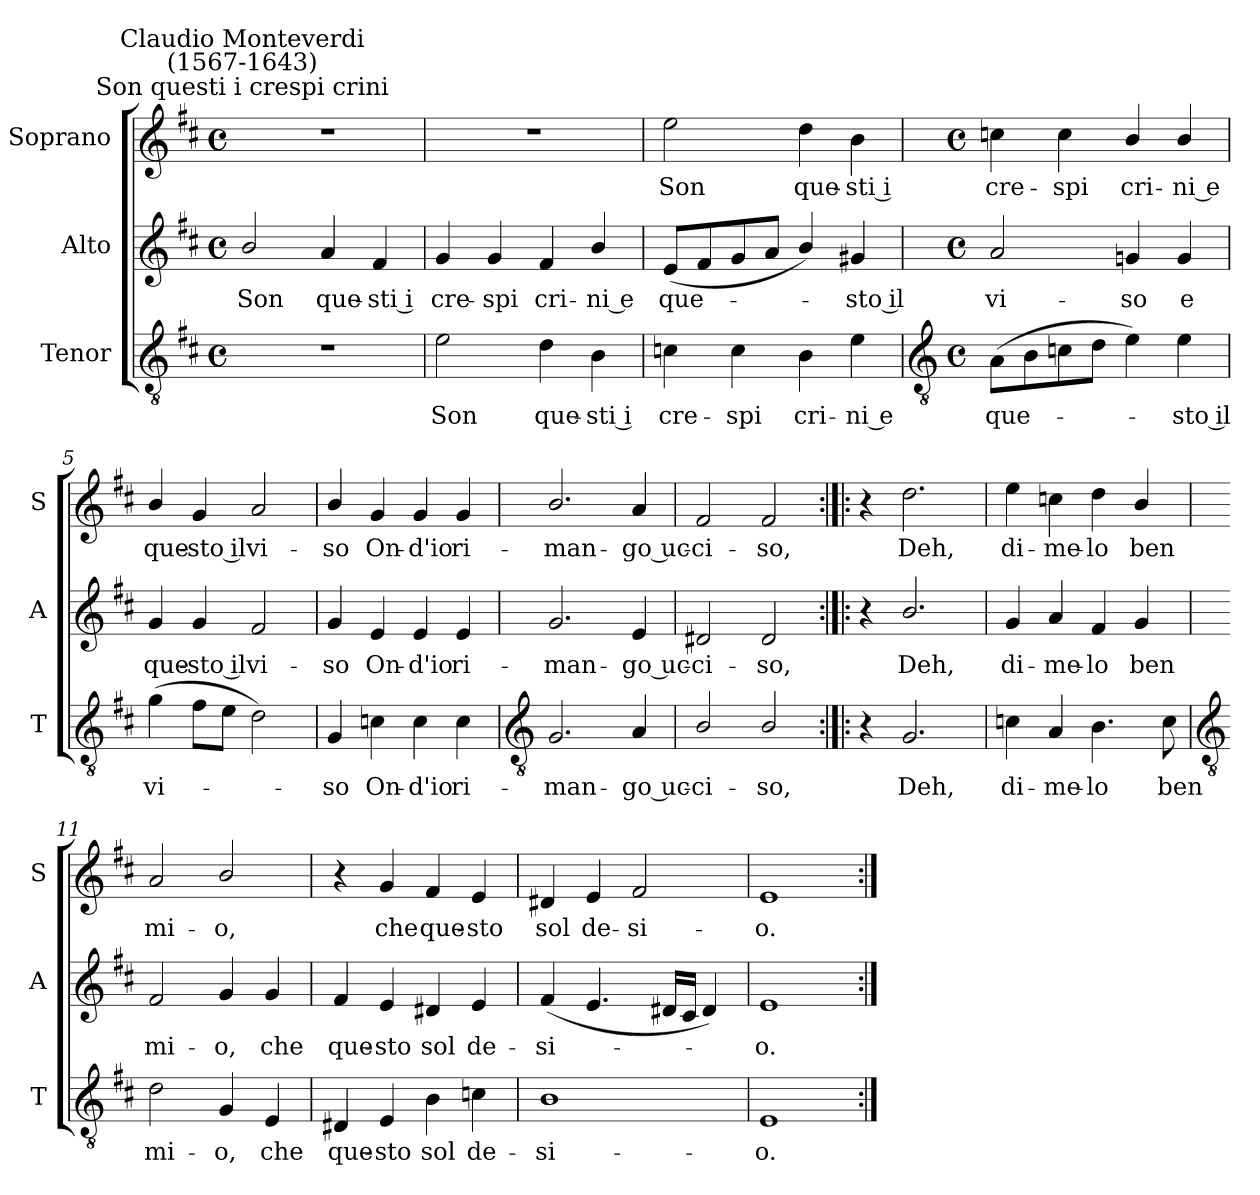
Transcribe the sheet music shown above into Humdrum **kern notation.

**kern	**text	**kern	**text	**kern	**text
*part3	*part3	*part2	*part2	*part1	*part1
*staff3	*staff3	*staff2	*staff2	*staff1	*staff1
*I"Tenor	*	*I"Alto	*	*I"Soprano	*
*I'T	*	*I'A	*	*I'S	*
*clefGv2	*	*clefG2	*	*clefG2	*
*k[f#c#]	*	*k[f#c#]	*	*k[f#c#]	*
*D:	*	*D:	*	*D:	*
*M4/4	*	*M4/4	*	*M4/4	*
*met(c)	*	*met(c)	*	*met(c)	*
=1	=1	=1	=1	=1	=1
!	!	!	!	!LO:TX:a:cj:t=Son questi i crespi crini	!
!	!	!	!	!LO:TX:a:cj:t=Claudio Monteverdi\n(1567-1643)	!
!	!	!	!LO:LY:b	!	!
1r	.	2b/	Son	1r	.
!	!	!	!LO:LY:b	!	!
.	.	4a	que-	.	.
!	!	!	!LO:LY:b	!	!
.	.	4f#	-sti i	.	.
=2	=2	=2	=2	=2	=2
!	!LO:LY:b	!	!LO:LY:b	!	!
2e	Son	4g	cre-	1r	.
!	!	!	!LO:LY:b	!	!
.	.	4g	-spi	.	.
!	!LO:LY:b	!	!LO:LY:b	!	!
4d	que-	4f#	cri-	.	.
!	!LO:LY:b	!	!LO:LY:b	!	!
4B	-sti i	4b/	-ni e	.	.
=3	=3	=3	=3	=3	=3
!	!LO:LY:b	!	!LO:LY:b	!	!LO:LY:b
4cn	cre-	(<8eL	que-	2ee	Son
.	.	8f#	.	.	.
!	!LO:LY:b	!	!	!	!
4c	-spi	8g	.	.	.
.	.	8aJ	.	.	.
!	!LO:LY:b	!	!	!	!LO:LY:b
4B	cri-	4b/)	.	4dd	que-
!	!LO:LY:b	!	!LO:LY:b	!	!LO:LY:b
4e	-ni e	4g#X	sto il	4b	-sti i
!!LO:LB:g=z
=4	=4	=4	=4	=4	=4
*clefGv2	*	*	*	*	*
*M4/4	*	*M4/4	*	*M4/4	*
*met(c)	*	*met(c)	*	*met(c)	*
!	!LO:LY:b	!	!LO:LY:b	!	!LO:LY:b
(>8AL	que-	2a	vi-	4ccn	cre-
8B	.	.	.	.	.
!	!	!	!	!	!LO:LY:b
8cn	.	.	.	4cc	-spi
8dJ	.	.	.	.	.
!	!	!	!LO:LY:b	!	!LO:LY:b
4e)	.	4gn	-so	4b/	cri-
!	!LO:LY:b	!	!LO:LY:b	!	!LO:LY:b
4e	sto il	4g	e	4b/	-ni e
=5	=5	=5	=5	=5	=5
!	!LO:LY:b	!	!LO:LY:b	!	!LO:LY:b
(>4g	vi-	4g	que-	4b/	que-
!	!	!	!LO:LY:b	!	!LO:LY:b
8f#L	.	4g	-sto il	4g	-sto il
8eJ	.	.	.	.	.
!	!	!	!LO:LY:b	!	!LO:LY:b
2d)	.	2f#	vi-	2a	vi-
=6	=6	=6	=6	=6	=6
!	!LO:LY:b	!	!LO:LY:b	!	!LO:LY:b
4G	so	4g	-so	4b/	-so
!	!LO:LY:b	!	!LO:LY:b	!	!LO:LY:b
4cn	On-	4e	On-	4g	On-
!	!LO:LY:b	!	!LO:LY:b	!	!LO:LY:b
4c	-d'io	4e	-d'io	4g	-d'io
!	!LO:LY:b	!	!LO:LY:b	!	!LO:LY:b
4c	ri-	4e	ri-	4g	ri-
!!LO:LB:g=z
=7	=7	=7	=7	=7	=7
*clefGv2	*	*	*	*	*
!	!LO:LY:b	!	!LO:LY:b	!	!LO:LY:b
2.G	-man-	2.g	-man-	2.b/	-man-
!	!LO:LY:b	!	!LO:LY:b	!	!LO:LY:b
4A	-go uc-	4e	-go uc-	4a	-go uc-
=8	=8	=8	=8	=8	=8
!	!LO:LY:b	!	!LO:LY:b	!	!LO:LY:b
2B/	-ci-	2d#X	-ci-	2f#	-ci-
!	!LO:LY:b	!	!LO:LY:b	!	!LO:LY:b
2B/	-so,	2d#	-so,	2f#	-so,
=9:|!|:	=9:|!|:	=9:|!|:	=9:|!|:	=9:|!|:	=9:|!|:
4r	.	4r	.	4r	.
!	!LO:LY:b	!	!LO:LY:b	!	!LO:LY:b
2.G	Deh,	2.b/	Deh,	2.dd	Deh,
=10	=10	=10	=10	=10	=10
!	!LO:LY:b	!	!LO:LY:b	!	!LO:LY:b
4cn	di-	4g	di-	4ee	di-
!	!LO:LY:b	!	!LO:LY:b	!	!LO:LY:b
4A	-me-	4a	-me-	4ccn	-me-
!	!LO:LY:b	!	!LO:LY:b	!	!LO:LY:b
4.B	-lo	4f#	-lo	4dd	-lo
!	!	!	!LO:LY:b	!	!LO:LY:b
.	.	4g	ben	4b/	ben
!	!LO:LY:b	!	!	!	!
8c	ben	.	.	.	.
!!LO:LB:g=z
=11	=11	=11	=11	=11	=11
*clefGv2	*	*	*	*	*
!	!LO:LY:b	!	!LO:LY:b	!	!LO:LY:b
2d	mi-	2f#	mi-	2a	mi-
!	!LO:LY:b	!	!LO:LY:b	!	!LO:LY:b
4G	-o,	4g	-o,	2b/	-o,
!	!LO:LY:b	!	!LO:LY:b	!	!
4E	che	4g	che	.	.
=12	=12	=12	=12	=12	=12
!	!LO:LY:b	!	!LO:LY:b	!	!
4D#X	que-	4f#	que-	4r	.
!	!LO:LY:b	!	!LO:LY:b	!	!LO:LY:b
4E	-sto	4e	-sto	4g	che
!	!LO:LY:b	!	!LO:LY:b	!	!LO:LY:b
4B	sol	4d#X	sol	4f#	que-
!	!LO:LY:b	!	!LO:LY:b	!	!LO:LY:b
4cn	de-	4e	de-	4e	-sto
=13	=13	=13	=13	=13	=13
!	!LO:LY:b	!	!LO:LY:b	!	!LO:LY:b
1B	-si-	(<4f#	-si-	4d#X	sol
!	!	!	!	!	!LO:LY:b
.	.	4.e	.	4e	de-
!	!	!	!	!	!LO:LY:b
.	.	.	.	2f#	-si-
.	.	16d#XLL	.	.	.
.	.	16c#JJ	.	.	.
.	.	4d#)	.	.	.
=14	=14	=14	=14	=14	=14
!	!LO:LY:b	!	!LO:LY:b	!	!LO:LY:b
1E	-o.	1e	o.	1e	-o.
=:|!	=:|!	=:|!	=:|!	=:|!	=:|!
*-	*-	*-	*-	*-	*-
